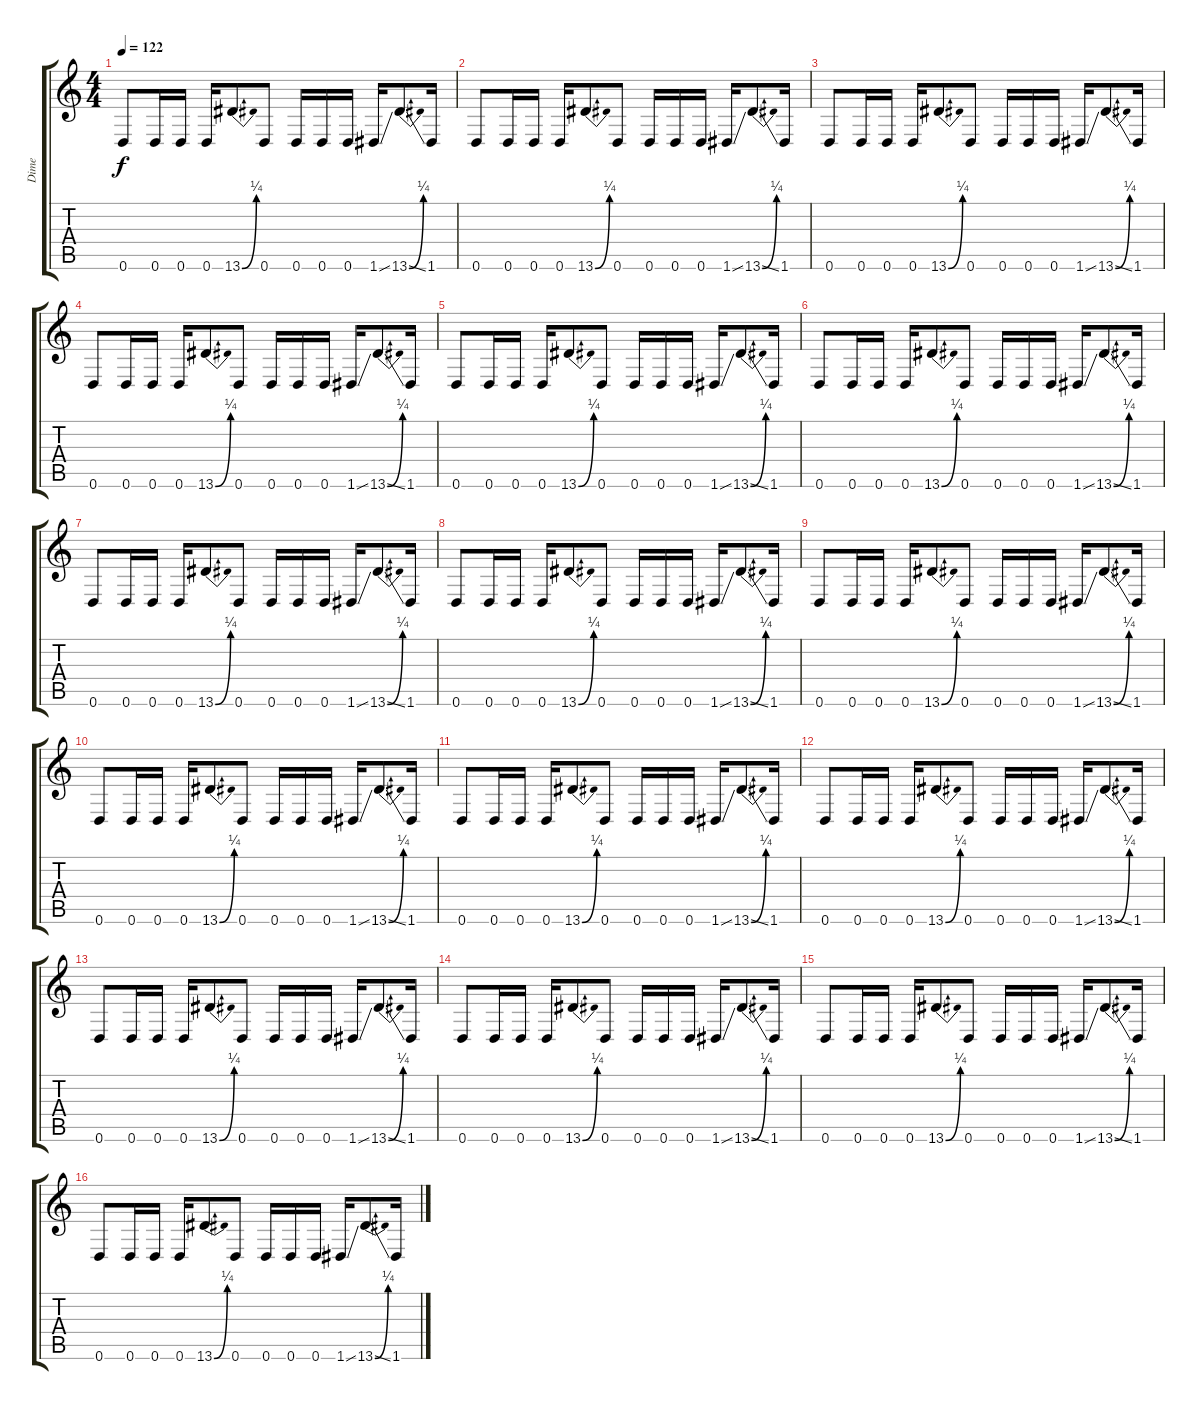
\track ("Dime" "Dime") {instrument distortionguitar}
\staff {score tabs}
\tuning (D4 A3 F3 C3 G2 D2) {hide}
\ts (4 4)
\tempo 122
\clef g2
\ks c
0.6.8{dy f} 0.6.16 0.6.16 0.6.16 13.6{be (bend 0 0 60 1)}.8 0.6.8 0.6.16 0.6.16 0.6.16 1.6{ss}.16 13.6{be (bend 0 0 60 1) ss}.8 1.6.16 |
0.6.8 0.6.16 0.6.16 0.6.16 13.6{be (bend 0 0 60 1)}.8 0.6.8 0.6.16 0.6.16 0.6.16 1.6{ss}.16 13.6{be (bend 0 0 60 1) ss}.8 1.6.16 |
0.6.8 0.6.16 0.6.16 0.6.16 13.6{be (bend 0 0 60 1)}.8 0.6.8 0.6.16 0.6.16 0.6.16 1.6{ss}.16 13.6{be (bend 0 0 60 1) ss}.8 1.6.16 |
0.6.8 0.6.16 0.6.16 0.6.16 13.6{be (bend 0 0 60 1)}.8 0.6.8 0.6.16 0.6.16 0.6.16 1.6{ss}.16 13.6{be (bend 0 0 60 1) ss}.8 1.6.16 |
0.6.8 0.6.16 0.6.16 0.6.16 13.6{be (bend 0 0 60 1)}.8 0.6.8 0.6.16 0.6.16 0.6.16 1.6{ss}.16 13.6{be (bend 0 0 60 1) ss}.8 1.6.16 |
0.6.8 0.6.16 0.6.16 0.6.16 13.6{be (bend 0 0 60 1)}.8 0.6.8 0.6.16 0.6.16 0.6.16 1.6{ss}.16 13.6{be (bend 0 0 60 1) ss}.8 1.6.16 |
0.6.8 0.6.16 0.6.16 0.6.16 13.6{be (bend 0 0 60 1)}.8 0.6.8 0.6.16 0.6.16 0.6.16 1.6{ss}.16 13.6{be (bend 0 0 60 1) ss}.8 1.6.16 |
0.6.8 0.6.16 0.6.16 0.6.16 13.6{be (bend 0 0 60 1)}.8 0.6.8 0.6.16 0.6.16 0.6.16 1.6{ss}.16 13.6{be (bend 0 0 60 1) ss}.8 1.6.16 |
0.6.8 0.6.16 0.6.16 0.6.16 13.6{be (bend 0 0 60 1)}.8 0.6.8 0.6.16 0.6.16 0.6.16 1.6{ss}.16 13.6{be (bend 0 0 60 1) ss}.8 1.6.16 |
0.6.8 0.6.16 0.6.16 0.6.16 13.6{be (bend 0 0 60 1)}.8 0.6.8 0.6.16 0.6.16 0.6.16 1.6{ss}.16 13.6{be (bend 0 0 60 1) ss}.8 1.6.16 |
0.6.8 0.6.16 0.6.16 0.6.16 13.6{be (bend 0 0 60 1)}.8 0.6.8 0.6.16 0.6.16 0.6.16 1.6{ss}.16 13.6{be (bend 0 0 60 1) ss}.8 1.6.16 |
0.6.8 0.6.16 0.6.16 0.6.16 13.6{be (bend 0 0 60 1)}.8 0.6.8 0.6.16 0.6.16 0.6.16 1.6{ss}.16 13.6{be (bend 0 0 60 1) ss}.8 1.6.16 |
0.6.8 0.6.16 0.6.16 0.6.16 13.6{be (bend 0 0 60 1)}.8 0.6.8 0.6.16 0.6.16 0.6.16 1.6{ss}.16 13.6{be (bend 0 0 60 1) ss}.8 1.6.16 |
0.6.8 0.6.16 0.6.16 0.6.16 13.6{be (bend 0 0 60 1)}.8 0.6.8 0.6.16 0.6.16 0.6.16 1.6{ss}.16 13.6{be (bend 0 0 60 1) ss}.8 1.6.16 |
0.6.8 0.6.16 0.6.16 0.6.16 13.6{be (bend 0 0 60 1)}.8 0.6.8 0.6.16 0.6.16 0.6.16 1.6{ss}.16 13.6{be (bend 0 0 60 1) ss}.8 1.6.16 |
0.6.8 0.6.16 0.6.16 0.6.16 13.6{be (bend 0 0 60 1)}.8 0.6.8 0.6.16 0.6.16 0.6.16 1.6{ss}.16 13.6{be (bend 0 0 60 1) ss}.8 1.6.16
